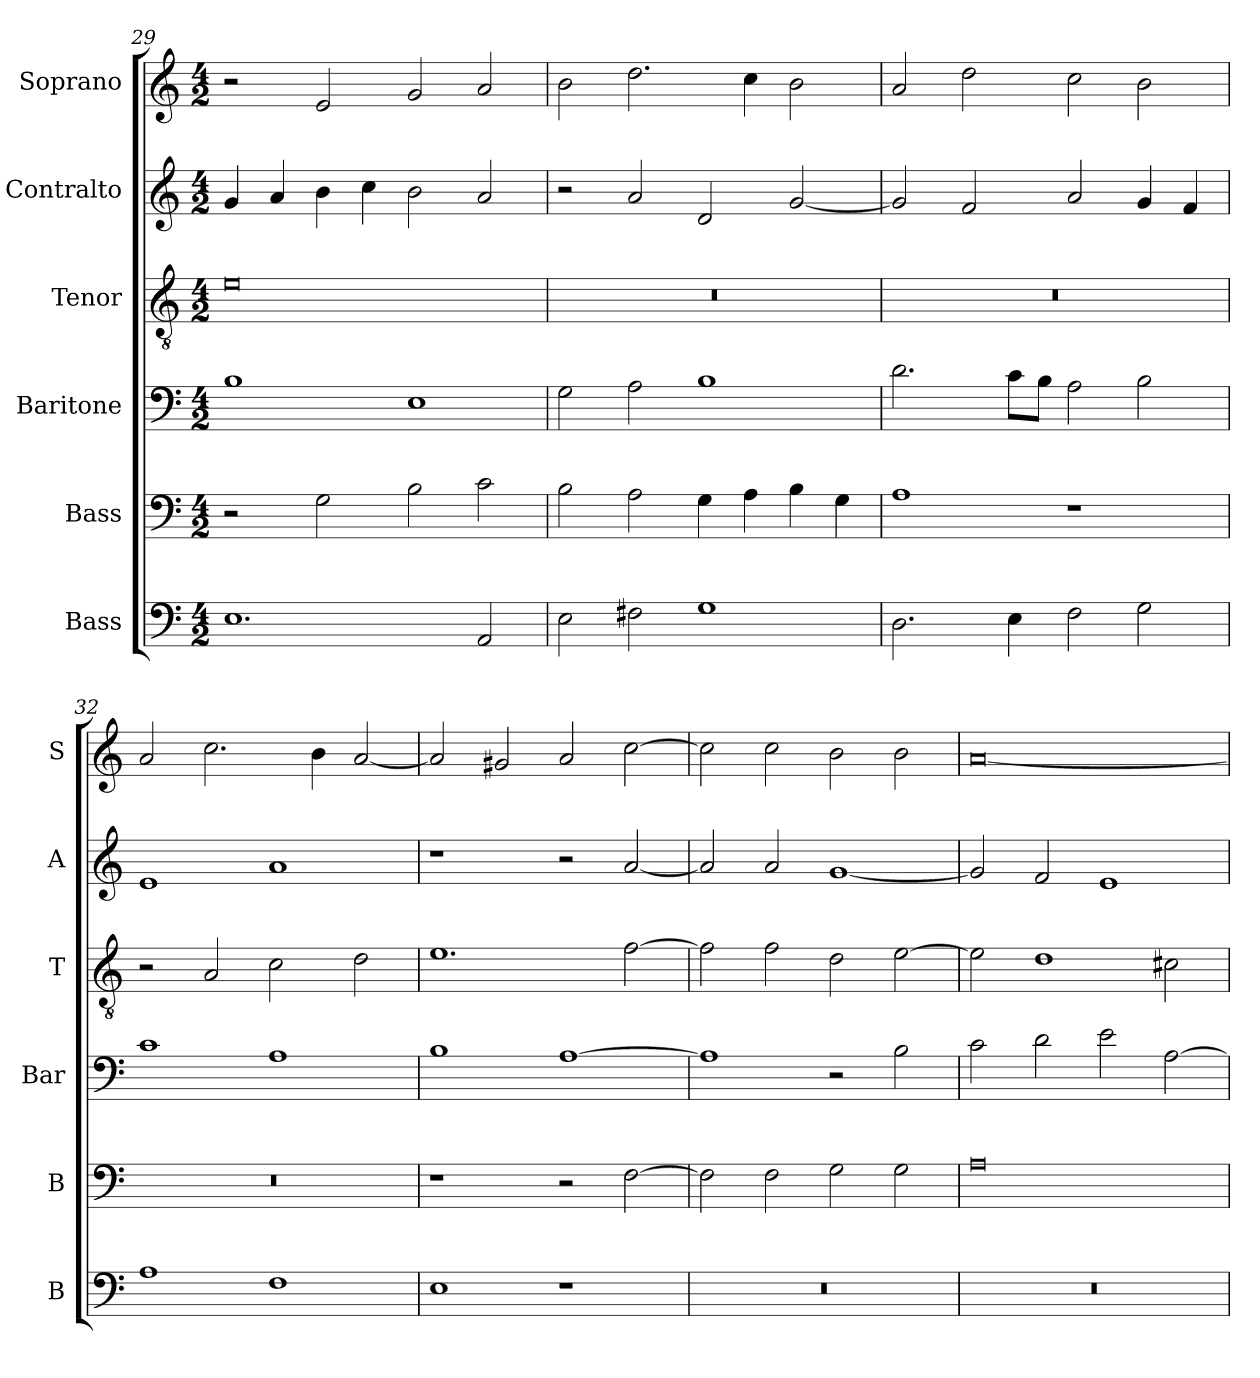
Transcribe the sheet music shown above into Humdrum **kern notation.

**kern	**kern	**kern	**kern	**kern	**kern
*part6	*part5	*part4	*part3	*part2	*part1
*staff6	*staff5	*staff4	*staff3	*staff2	*staff1
*I"Bass	*I"Bass	*I"Baritone	*I"Tenor	*I"Contralto	*I"Soprano
*I'B	*I'B	*I'Bar	*I'T	*I'A	*I'S
*clefF4	*clefF4	*clefF4	*clefGv2	*clefG2	*clefG2
*k[]	*k[]	*k[]	*k[]	*k[]	*k[]
*A:aeo	*A:aeo	*A:aeo	*A:aeo	*A:aeo	*A:aeo
*M4/2	*M4/2	*M4/2	*M4/2	*M4/2	*M4/2
=29	=29	=29	=29	=29	=29
1.E	2r	1B	0e	4g	2r
.	.	.	.	4a	.
.	2G	.	.	4b	2e
.	.	.	.	4cc	.
.	2B	1E	.	2b	2g
2AA	2c	.	.	2a	2a
=30	=30	=30	=30	=30	=30
2E	2B	2G	0r	2r	2b
2F#X	2A	2A	.	2a	2.dd
1G	4G	1B	.	2d	.
.	4A	.	.	.	4cc
.	4B	.	.	[2g	2b
.	4G	.	.	.	.
=31	=31	=31	=31	=31	=31
2.D	1A	2.d	0r	2g]	2a
.	.	.	.	2f	2dd
4E	.	8c\L	.	.	.
.	.	8B\J	.	.	.
2F	1r	2A	.	2a	2cc
2G	.	2B	.	4g	2b
.	.	.	.	4f	.
=32	=32	=32	=32	=32	=32
1A	0r	1c	2r	1e	2a
.	.	.	2A	.	2.cc
1F	.	1A	2c	1a	.
.	.	.	.	.	4b
.	.	.	2d	.	[2a
=33	=33	=33	=33	=33	=33
1E	1r	1B	1.e	1r	2a]
.	.	.	.	.	2g#X
1r	2r	[1A	.	2r	2a
.	[2F	.	[2f	[2a	[2cc
=34	=34	=34	=34	=34	=34
0r	2F]	1A]	2f]	2a]	2cc]
.	2F	.	2f	2a	2cc
.	2G	2r	2d	[1g	2b
.	2G	2B	[2e	.	2b
=35	=35	=35	=35	=35	=35
0r	0A	2c	2e]	2g]	[0a
.	.	2d	1d	2f	.
.	.	2e	.	1e	.
.	.	[2A	2c#X	.	.
=	=	=	=	=	=
*-	*-	*-	*-	*-	*-
